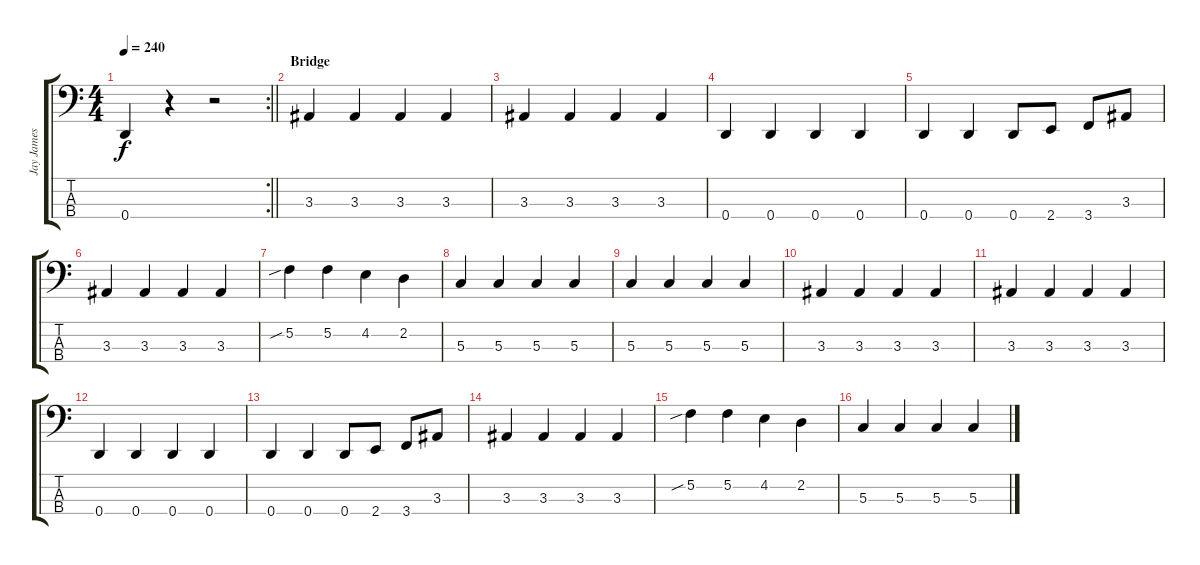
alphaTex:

\track ("Jay James" "Jay James") {instrument electricbasspick}
\staff {score tabs}
\tuning (F2 C2 G1 D1) {hide}
\rc 2
\ts (4 4)
\tempo 240
\clef f4
\barLineRight lightlight
\ks c
0.4.4{dy f} r.4 r.2 |
\section ("" "Bridge")
3.3.4 3.3.4 3.3.4 3.3.4 |
3.3.4 3.3.4 3.3.4 3.3.4 |
0.4.4 0.4.4 0.4.4 0.4.4 |
0.4.4 0.4.4 0.4.8 2.4.8 3.4.8 3.3.8 |
3.3.4 3.3.4 3.3.4 3.3.4 |
5.2{sib}.4 5.2.4 4.2.4 2.2.4 |
5.3.4 5.3.4 5.3.4 5.3.4 |
5.3.4 5.3.4 5.3.4 5.3.4 |
3.3.4 3.3.4 3.3.4 3.3.4 |
3.3.4 3.3.4 3.3.4 3.3.4 |
0.4.4 0.4.4 0.4.4 0.4.4 |
0.4.4 0.4.4 0.4.8 2.4.8 3.4.8 3.3.8 |
3.3.4 3.3.4 3.3.4 3.3.4 |
5.2{sib}.4 5.2.4 4.2.4 2.2.4 |
5.3.4 5.3.4 5.3.4 5.3.4
